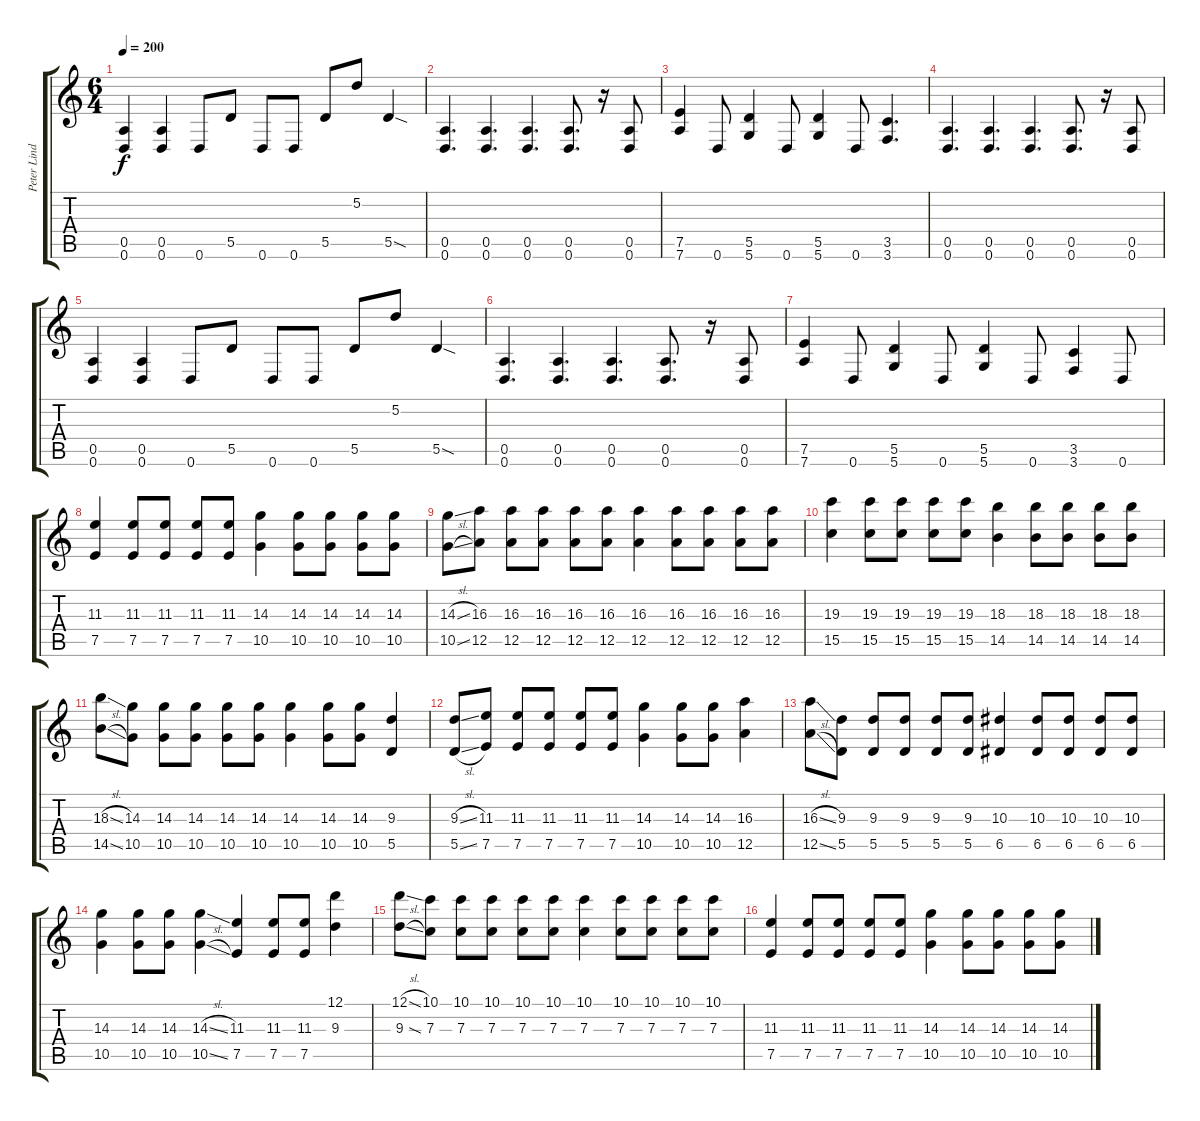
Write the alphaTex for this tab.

\track ("Peter Lindgren" "Peter Lind") {instrument distortionguitar}
\staff {score tabs}
\tuning (D4 A3 F3 D3 A2 D2) {hide}
\ts (6 4)
\tempo 200
\clef g2
\ks c
(0.5 0.6).4{dy f} (0.5 0.6).4 0.6.8 5.5.8 0.6.8 0.6.8 5.5.8 5.2.8 5.5{sod}.4 |
(0.5 0.6).4{d} (0.5 0.6).4{d} (0.5 0.6).4{d} (0.5 0.6).8{d} r.16 (0.5 0.6).8 |
(7.5 7.6).4 0.6.8 (5.5 5.6).4 0.6.8 (5.5 5.6).4 0.6.8 (3.5 3.6).4{d} |
(0.5 0.6).4{d} (0.5 0.6).4{d} (0.5 0.6).4{d} (0.5 0.6).8{d} r.16 (0.5 0.6).8 |
(0.5 0.6).4 (0.5 0.6).4 0.6.8 5.5.8 0.6.8 0.6.8 5.5.8 5.2.8 5.5{sod}.4 |
(0.5 0.6).4{d} (0.5 0.6).4{d} (0.5 0.6).4{d} (0.5 0.6).8{d} r.16 (0.5 0.6).8 |
(7.5 7.6).4 0.6.8 (5.5 5.6).4 0.6.8 (5.5 5.6).4 0.6.8 (3.5 3.6).4 0.6.8 |
(11.3 7.5).4 (11.3 7.5).8 (11.3 7.5).8 (11.3 7.5).8 (11.3 7.5).8 (14.3 10.5).4 (14.3 10.5).8 (14.3 10.5).8 (14.3 10.5).8 (14.3 10.5).8 |
(14.3{sl} 10.5{sl}).8 (16.3 12.5).8 (16.3 12.5).8 (16.3 12.5).8 (16.3 12.5).8 (16.3 12.5).8 (16.3 12.5).4 (16.3 12.5).8 (16.3 12.5).8 (16.3 12.5).8 (16.3 12.5).8 |
(19.3 15.5).4 (19.3 15.5).8 (19.3 15.5).8 (19.3 15.5).8 (19.3 15.5).8 (18.3 14.5).4 (18.3 14.5).8 (18.3 14.5).8 (18.3 14.5).8 (18.3 14.5).8 |
(18.3{sl} 14.5{sl}).8 (14.3 10.5).8 (14.3 10.5).8 (14.3 10.5).8 (14.3 10.5).8 (14.3 10.5).8 (14.3 10.5).4 (14.3 10.5).8 (14.3 10.5).8 (9.3 5.5).4 |
(9.3{sl} 5.5{sl}).8 (11.3 7.5).8 (11.3 7.5).8 (11.3 7.5).8 (11.3 7.5).8 (11.3 7.5).8 (14.3 10.5).4 (14.3 10.5).8 (14.3 10.5).8 (16.3 12.5).4 |
(16.3{sl} 12.5{sl}).8 (9.3 5.5).8 (9.3 5.5).8 (9.3 5.5).8 (9.3 5.5).8 (9.3 5.5).8 (10.3 6.5).4 (10.3 6.5).8 (10.3 6.5).8 (10.3 6.5).8 (10.3 6.5).8 |
(14.3 10.5).4 (14.3 10.5).8 (14.3 10.5).8 (14.3{sl} 10.5{sl}).4 (11.3 7.5).4 (11.3 7.5).8 (11.3 7.5).8 (12.1 9.3).4 |
(12.1{sl} 9.3{sl}).8 (10.1 7.3).8 (10.1 7.3).8 (10.1 7.3).8 (10.1 7.3).8 (10.1 7.3).8 (10.1 7.3).4 (10.1 7.3).8 (10.1 7.3).8 (10.1 7.3).8 (10.1 7.3).8 |
(11.3 7.5).4 (11.3 7.5).8 (11.3 7.5).8 (11.3 7.5).8 (11.3 7.5).8 (14.3 10.5).4 (14.3 10.5).8 (14.3 10.5).8 (14.3 10.5).8 (14.3 10.5).8
